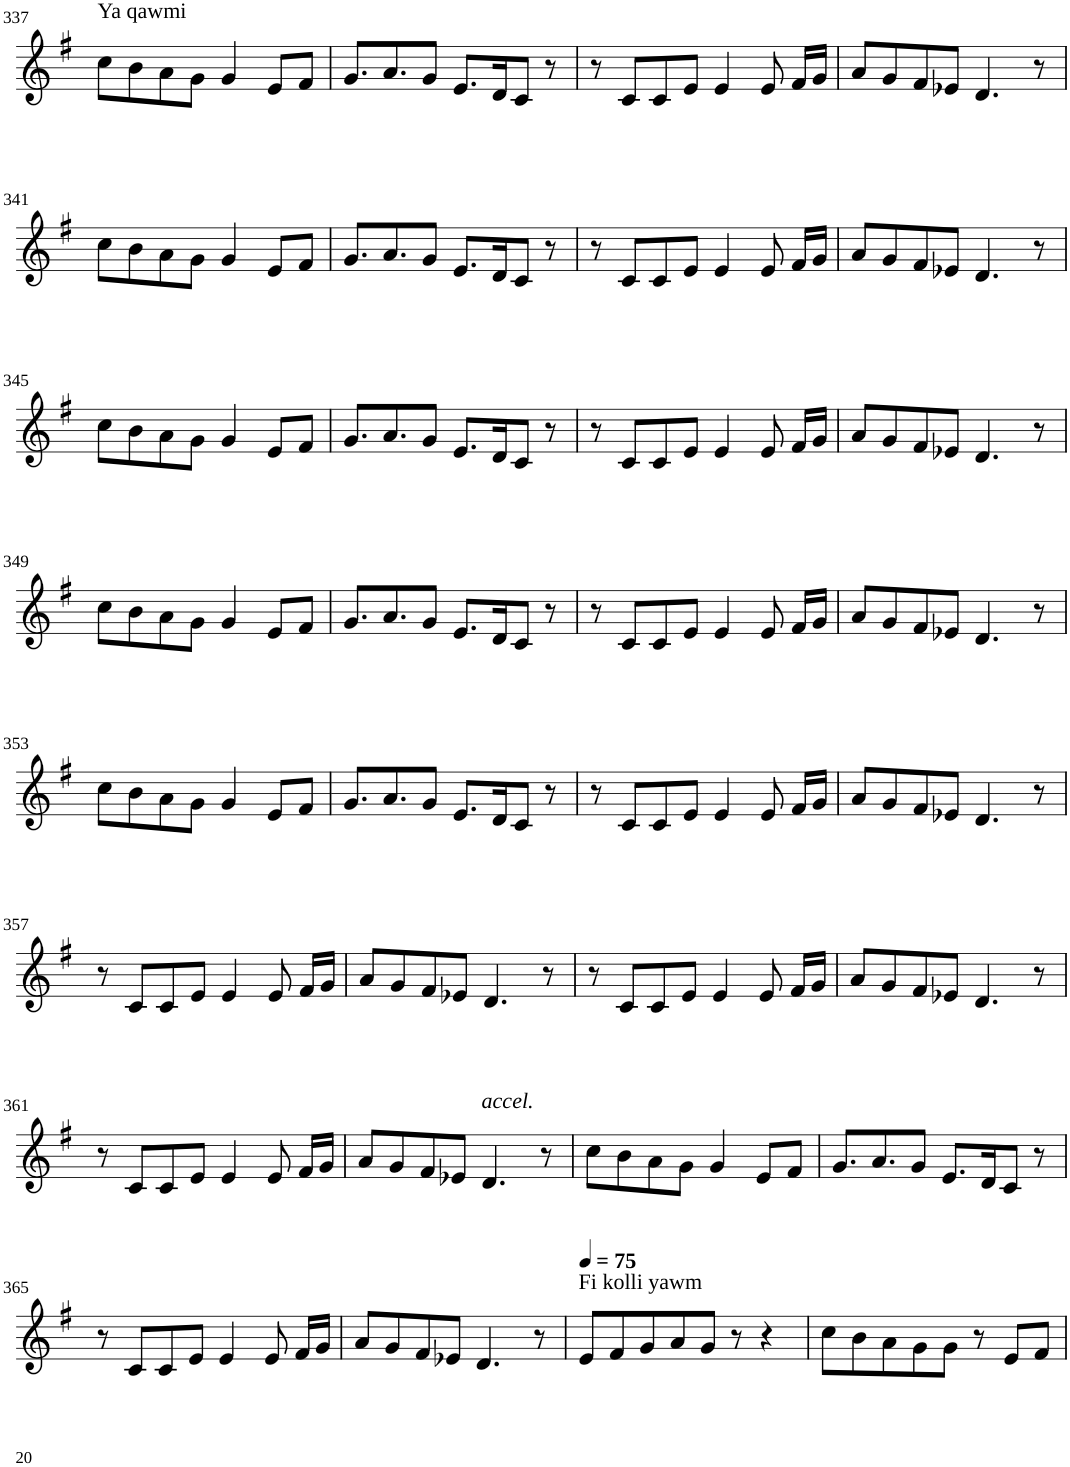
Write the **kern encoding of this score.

**kern
*part1
*staff1
*I"Violin
!!LO:PB:g=z
*clefG2
*k[f#]
*G:
*M8/8
=337
!LO:TX:a:t=Ya qawmi
8cc\L
8b\
8a\
8g\J
4g/
8e/L
8f#/J
=338
8.g/L
8.a/
8g/J
8.e/L
16d/K
8c/J
8r
=339
8r
8c/L
8c/
8e/J
4e/
8e/
16f#/LL
16g/JJ
=340
8a/L
8g/
8f#/
8e-X/J
4.d/
8r
!!LO:LB:g=z
=341
8cc\L
8b\
8a\
8g\J
4g/
8e/L
8f#/J
=342
8.g/L
8.a/
8g/J
8.e/L
16d/K
8c/J
8r
=343
8r
8c/L
8c/
8e/J
4e/
8e/
16f#/LL
16g/JJ
=344
8a/L
8g/
8f#/
8e-X/J
4.d/
8r
!!LO:LB:g=z
=345
8cc\L
8b\
8a\
8g\J
4g/
8e/L
8f#/J
=346
8.g/L
8.a/
8g/J
8.e/L
16d/K
8c/J
8r
=347
8r
8c/L
8c/
8e/J
4e/
8e/
16f#/LL
16g/JJ
=348
8a/L
8g/
8f#/
8e-X/J
4.d/
8r
!!LO:LB:g=z
=349
8cc\L
8b\
8a\
8g\J
4g/
8e/L
8f#/J
=350
8.g/L
8.a/
8g/J
8.e/L
16d/K
8c/J
8r
=351
8r
8c/L
8c/
8e/J
4e/
8e/
16f#/LL
16g/JJ
=352
8a/L
8g/
8f#/
8e-X/J
4.d/
8r
!!LO:LB:g=z
=353
8cc\L
8b\
8a\
8g\J
4g/
8e/L
8f#/J
=354
8.g/L
8.a/
8g/J
8.e/L
16d/K
8c/J
8r
=355
8r
8c/L
8c/
8e/J
4e/
8e/
16f#/LL
16g/JJ
=356
8a/L
8g/
8f#/
8e-X/J
4.d/
8r
!!LO:LB:g=z
=357
8r
8c/L
8c/
8e/J
4e/
8e/
16f#/LL
16g/JJ
=358
8a/L
8g/
8f#/
8e-X/J
4.d/
8r
=359
8r
8c/L
8c/
8e/J
4e/
8e/
16f#/LL
16g/JJ
=360
8a/L
8g/
8f#/
8e-X/J
4.d/
8r
!!LO:LB:g=z
=361
8r
8c/L
8c/
8e/J
4e/
8e/
16f#/LL
16g/JJ
=362
8a/L
8g/
8f#/
8e-X/J
!LO:TX:a:i:t=accel.
4.d/
8r
=363
8cc\L
8b\
8a\
8g\J
4g/
8e/L
8f#/J
=364
8.g/L
8.a/
8g/J
8.e/L
16d/K
8c/J
8r
!!LO:LB:g=z
=365
8r
8c/L
8c/
8e/J
4e/
8e/
16f#/LL
16g/JJ
=366
8a/L
8g/
8f#/
8e-X/J
4.d/
8r
=367
*MM75
!LO:TX:a:t=Fi kolli yawm
8e/L
8f#/
8g/
8a/
8g/J
8r
4r
=368
8cc\L
8b\
8a\
8g\
8g\J
8r
8e/L
8f#/J
=
*-
